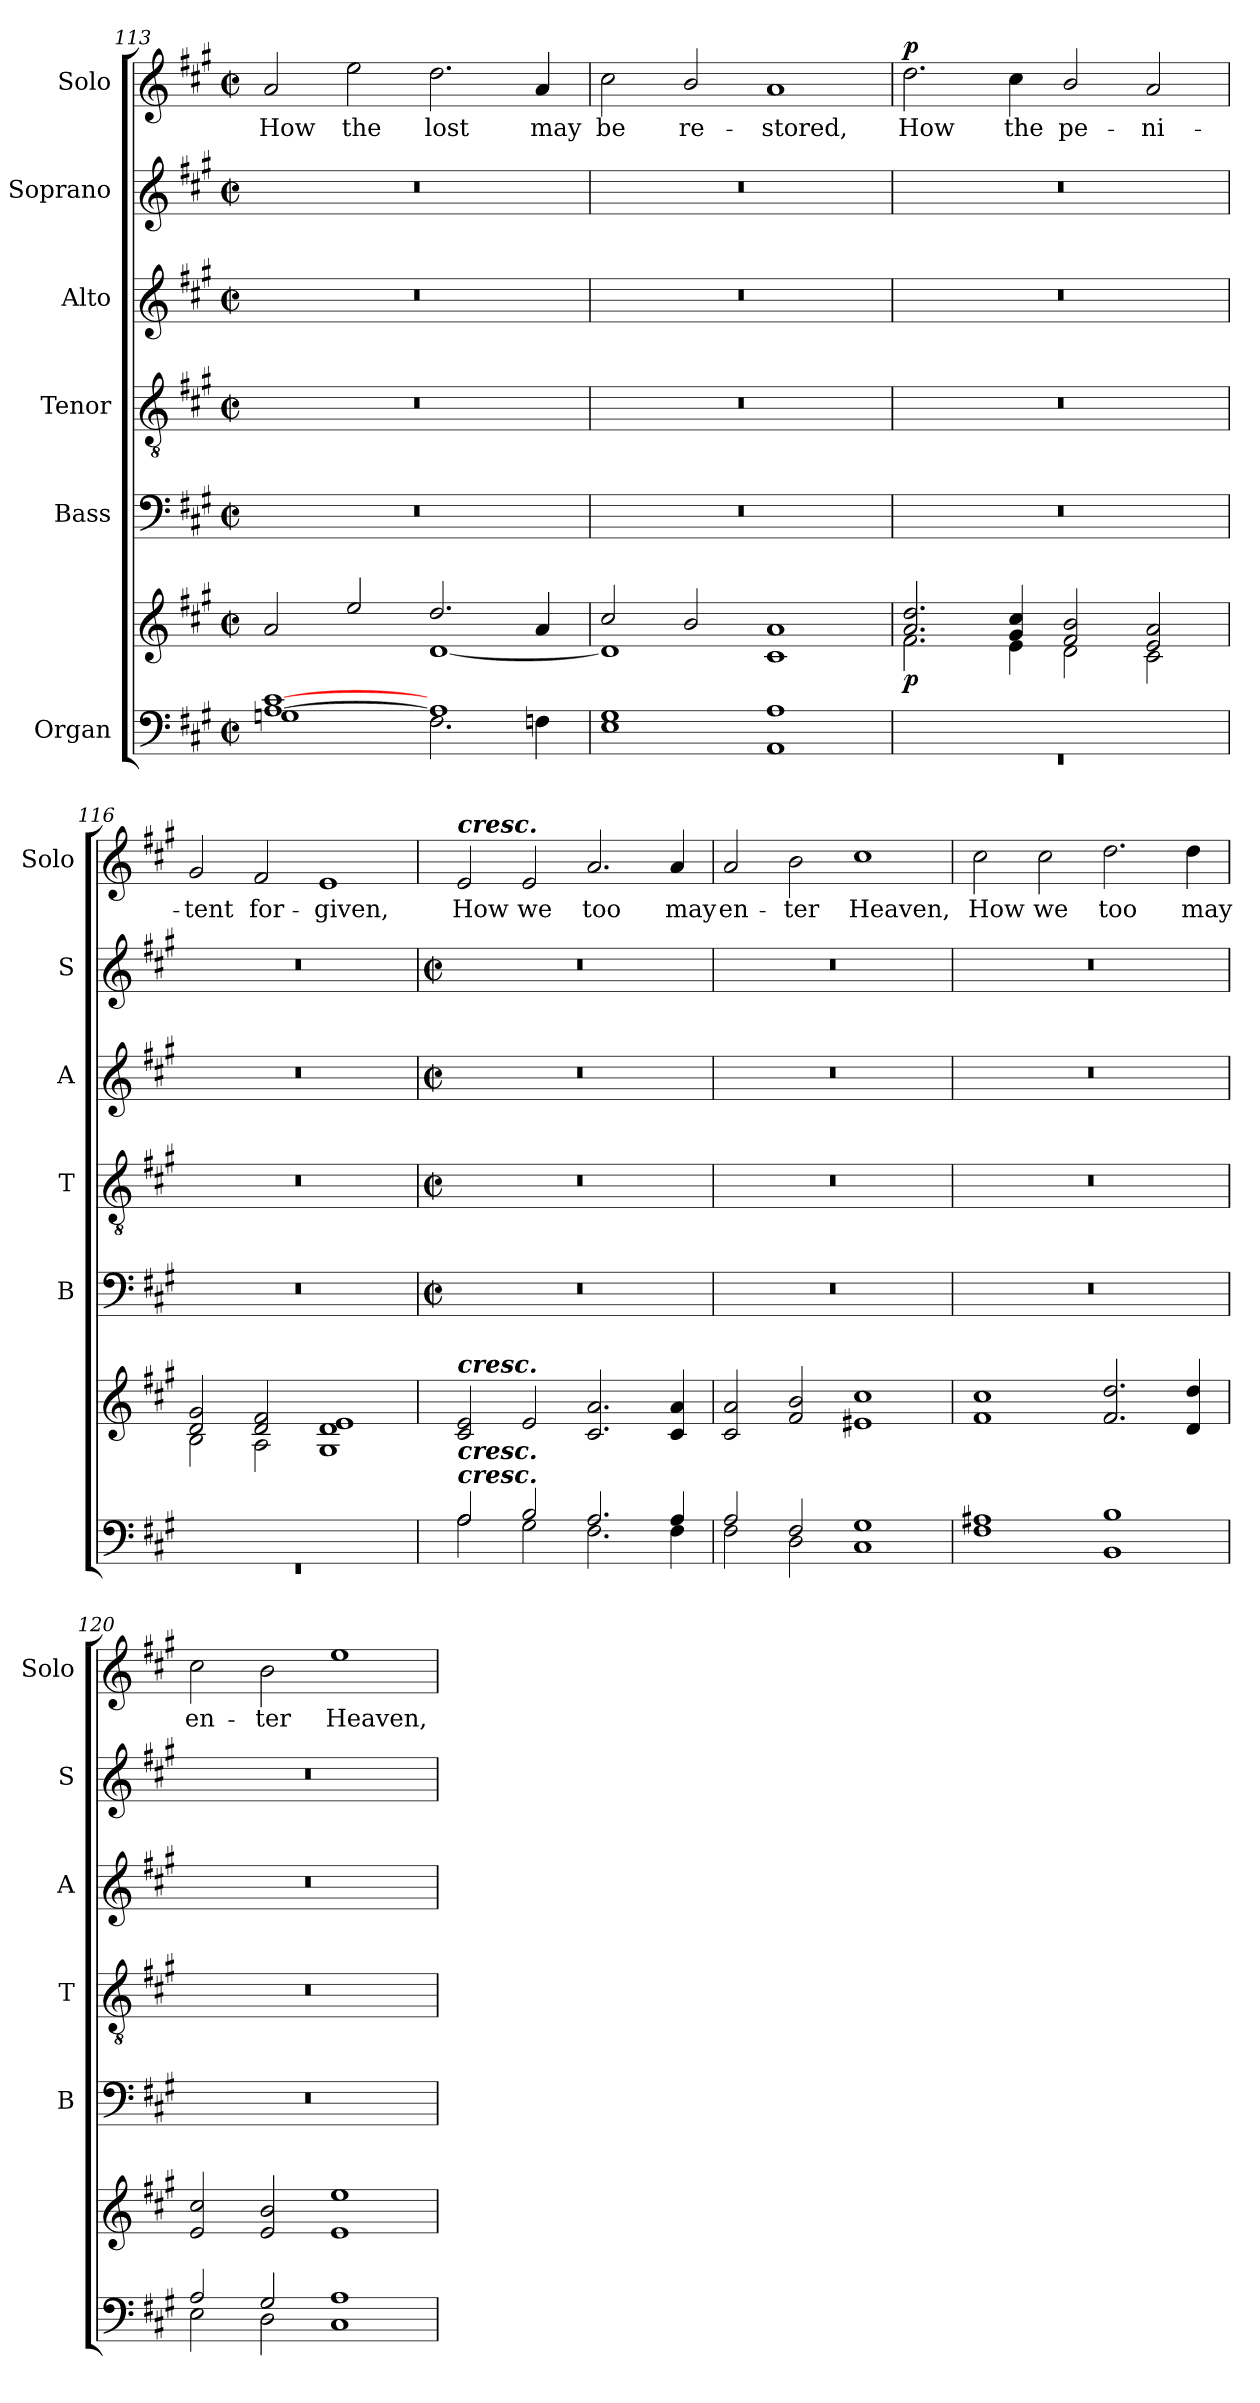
**kern	**kern	**dynam	**kern	**kern	**kern	**kern	**kern	**text	**dynam
*part6	*part6	*part6	*part5	*part4	*part3	*part2	*part1	*part1	*part1
*staff7	*staff6	*staff6/7	*staff5	*staff4	*staff3	*staff2	*staff1	*staff1	*staff1
*I"Organ	*	*	*I"Bass	*I"Tenor	*I"Alto	*I"Soprano	*I"Solo	*	*
*	*	*	*I'B	*I'T	*I'A	*I'S	*I'Solo	*	*
*clefF4	*clefG2	*	*clefF4	*clefGv2	*clefG2	*clefG2	*clefG2	*	*
*k[f#c#g#]	*k[f#c#g#]	*	*k[f#c#g#]	*k[f#c#g#]	*k[f#c#g#]	*k[f#c#g#]	*k[f#c#g#]	*	*
*A:	*A:	*	*A:	*A:	*A:	*A:	*A:	*	*
*M4/2	*M4/2	*	*M4/2	*M4/2	*M4/2	*M4/2	*M4/2	*	*
*met(c|)	*met(c|)	*	*met(c|)	*met(c|)	*met(c|)	*met(c|)	*met(c|)	*	*
=113	=113	=113	=113	=113	=113	=113	=113	=113	=113
*^	*^	*	*	*	*	*	*	*	*
!	!	!	!	!	!	!	!	!	!	!LO:LY:b	!
[1A/ [1c#/	1Gn\	2a/	1ryy	.	0r	0r	0r	0r	2a	How	.
!	!	!	!	!	!	!	!	!	!	!LO:LY:b	!
.	.	2ee/	.	.	.	.	.	.	2ee	the	.
!	!	!	!	!	!	!	!	!	!	!LO:LY:b	!
1A/]	2.F#\	2.dd/	[1d\	.	.	.	.	.	2.dd	lost	.
!	!	!	!	!	!	!	!	!	!	!LO:LY:b	!
.	4Fn\	4a/	.	.	.	.	.	.	4a	may	.
=114	=114	=114	=114	=114	=114	=114	=114	=114	=114	=114	=114
!	!	!	!	!	!	!	!	!	!	!LO:LY:b	!
1G#/	1E\	2cc#/	1d\]	.	0r	0r	0r	0r	2cc#	be	.
!	!	!	!	!	!	!	!	!	!	!LO:LY:b	!
.	.	2b/	.	.	.	.	.	.	2b/	re-	.
!	!	!	!	!	!	!	!	!	!	!LO:LY:b	!
1A/	1AA\	1c#/ 1a/	1ryy	.	.	.	.	.	1a	-stored,	.
=115	=115	=115	=115	=115	=115	=115	=115	=115	=115	=115	=115
!	!	!	!	!LO:DY:b	!	!	!	!	!	!LO:LY:b	!LO:DY:b
0ryy	0r	2.a/ 2.dd/	2.f#\	p	0r	0r	0r	0r	2.dd	How	p
!	!	!	!	!	!	!	!	!	!	!LO:LY:b	!
.	.	4g#/ 4cc#/	4e\	.	.	.	.	.	4cc#	the	.
!	!	!	!	!	!	!	!	!	!	!LO:LY:b	!
.	.	2f#/ 2b/	2d\	.	.	.	.	.	2b/	pe-	.
!	!	!	!	!	!	!	!	!	!	!LO:LY:b	!
.	.	2e/ 2a/	2c#\	.	.	.	.	.	2a	-ni-	.
=116	=116	=116	=116	=116	=116	=116	=116	=116	=116	=116	=116
!	!	!	!	!	!	!	!	!	!	!LO:LY:b	!
0ryy	0r	2d/ 2g#/	2B\	.	0r	0r	0r	0r	2g#	-tent	.
!	!	!	!	!	!	!	!	!	!	!LO:LY:b	!
.	.	2d/ 2f#/	2A\	.	.	.	.	.	2f#	for-	.
!	!	!	!	!	!	!	!	!	!	!LO:LY:b	!
.	.	1d/ 1e/	1G#\	.	.	.	.	.	1e	-given,	.
!!LO:LB:g=z
=117	=117	=117	=117	=117	=117	=117	=117	=117	=117	=117	=117
*	*	*	*	*	*M4/2	*M4/2	*M4/2	*M4/2	*	*	*
*	*	*	*	*	*met(c|)	*met(c|)	*met(c|)	*met(c|)	*	*	*
!	!	!	!	!	!	!	!	!	!LO:TX:a:Bi:t=cresc.	!	!
!	!	!LO:TX:a:Bi:t=cresc.	!	!	!	!	!	!	!	!	!
!LO:TX:a:Bi:t=cresc.	!	!	!	!	!	!	!	!	!	!	!
!LO:TX:a:Bi:t=cresc.	!	!	!	!	!	!	!	!	!	!	!
!	!	!	!	!	!	!	!	!	!	!LO:LY:b	!
2A/	2A\	2c#/ 2e/	0ryy	.	0r	0r	0r	0r	2e	How	.
!	!	!	!	!	!	!	!	!	!	!LO:LY:b	!
2B/	2G#\	2e/	.	.	.	.	.	.	2e	we	.
!	!	!	!	!	!	!	!	!	!	!LO:LY:b	!
2.A/	2.F#\	2.c#/ 2.a/	.	.	.	.	.	.	2.a	too	.
!	!	!	!	!	!	!	!	!	!	!LO:LY:b	!
4A/	4F#\	4c#/ 4a/	.	.	.	.	.	.	4a	may	.
=118	=118	=118	=118	=118	=118	=118	=118	=118	=118	=118	=118
!	!	!	!	!	!	!	!	!	!	!LO:LY:b	!
2A/	2F#\	2c#/ 2a/	0ryy	.	0r	0r	0r	0r	2a	en-	.
!	!	!	!	!	!	!	!	!	!	!LO:LY:b	!
2F#/	2D\	2f#/ 2b/	.	.	.	.	.	.	2b	-ter	.
!	!	!	!	!	!	!	!	!	!	!LO:LY:b	!
1G#/	1C#\	1e#X/ 1cc#/	.	.	.	.	.	.	1cc#	Heaven,	.
=119	=119	=119	=119	=119	=119	=119	=119	=119	=119	=119	=119
!	!	!	!	!	!	!	!	!	!	!LO:LY:b	!
1A#X/	1F#\	1f#/ 1cc#/	0ryy	.	0r	0r	0r	0r	2cc#	How	.
!	!	!	!	!	!	!	!	!	!	!LO:LY:b	!
.	.	.	.	.	.	.	.	.	2cc#	we	.
!	!	!	!	!	!	!	!	!	!	!LO:LY:b	!
1B/	1BB\	2.f#/ 2.dd/	.	.	.	.	.	.	2.dd	too	.
!	!	!	!	!	!	!	!	!	!	!LO:LY:b	!
.	.	4d/ 4dd/	.	.	.	.	.	.	4dd	may	.
=120	=120	=120	=120	=120	=120	=120	=120	=120	=120	=120	=120
!	!	!	!	!	!	!	!	!	!	!LO:LY:b	!
2A/	2E\	2e/ 2cc#/	0ryy	.	0r	0r	0r	0r	2cc#	en-	.
!	!	!	!	!	!	!	!	!	!	!LO:LY:b	!
2G#/	2D\	2e/ 2b/	.	.	.	.	.	.	2b	-ter	.
!	!	!	!	!	!	!	!	!	!	!LO:LY:b	!
1A/	1C#\	1e/ 1ee/	.	.	.	.	.	.	1ee	Heaven,	.
*v	*v	*	*	*	*	*	*	*	*	*	*
*	*v	*v	*	*	*	*	*	*	*	*
=	=	=	=	=	=	=	=	=	=
*-	*-	*-	*-	*-	*-	*-	*-	*-	*-
